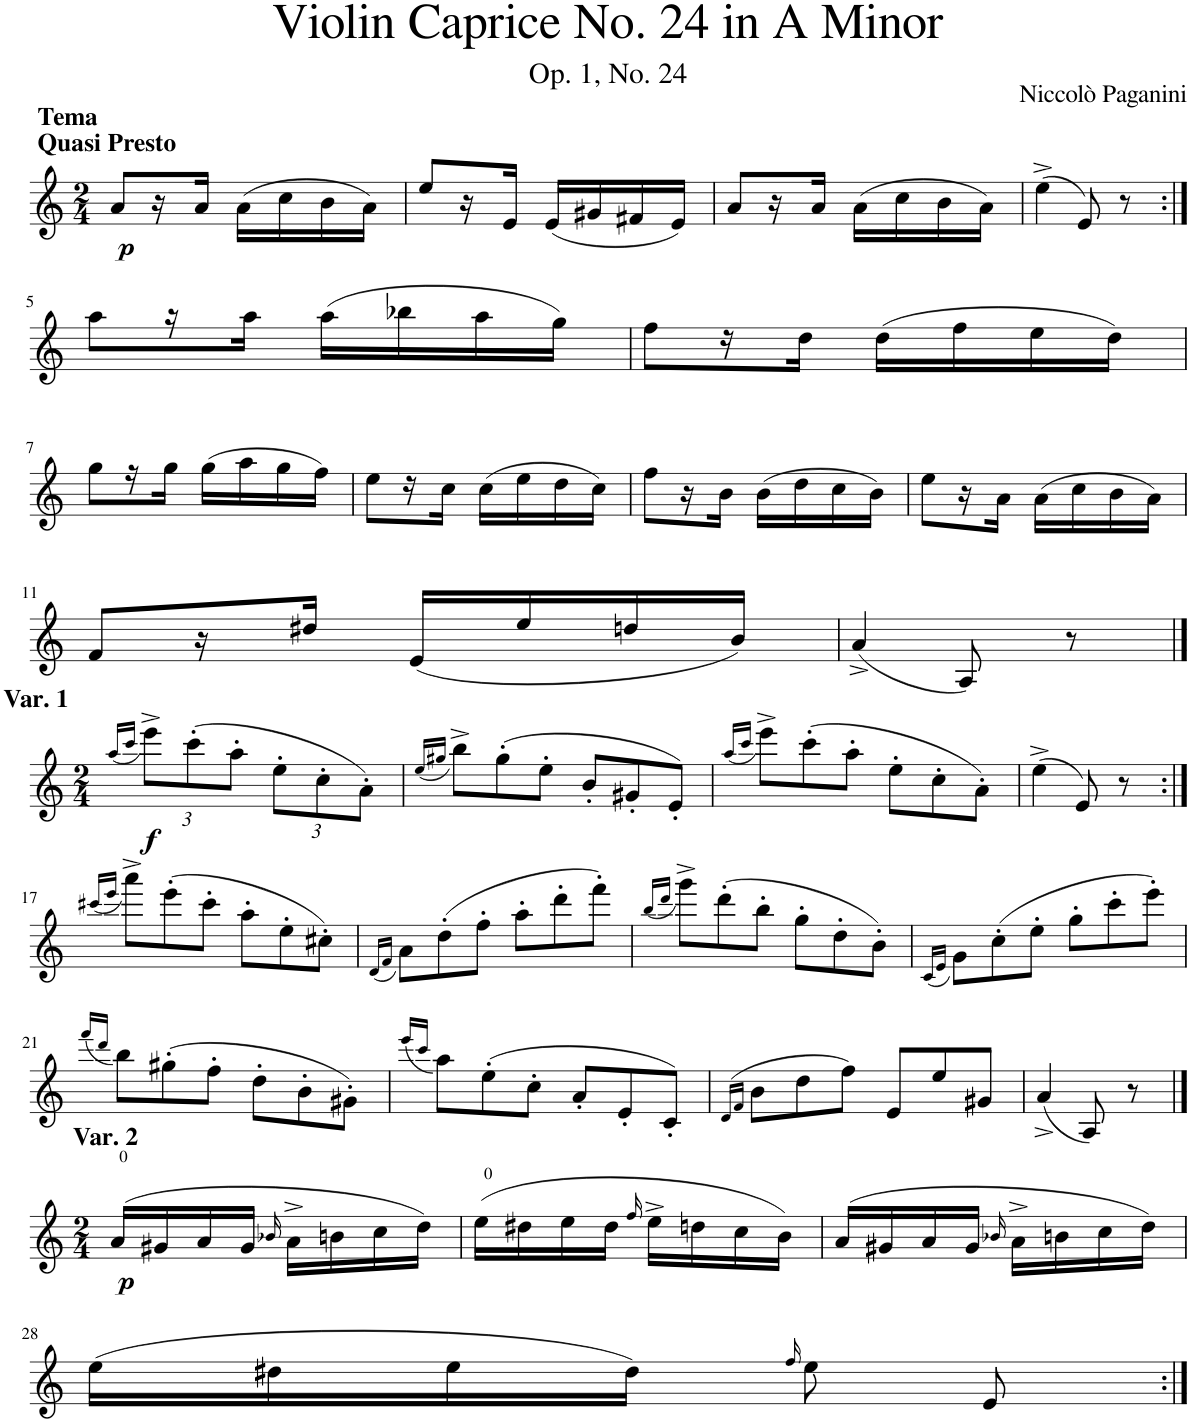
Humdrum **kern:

**kern	**dynam
*part1	*part1
*staff1	*staff1
*I"Violin	*
*I'Vln.	*
*clefG2	*
*k[]	*
*M2/4	*
=1	=1
!LO:TX:a:B:t=Quasi Presto	!
!LO:TX:a:B:t=Tema	!
!	!LO:DY:b
8a/L	p
16r	.
16a/JJ	.
(16a\LL	.
16cc\	.
16b\	.
16a\JJ)	.
=2	=2
8ee/L	.
16r	.
16e/JJ	.
(16e/LL	.
16g#X/	.
16f#X/	.
16e/JJ)	.
=3	=3
8a/L	.
16r	.
16a/JJ	.
(16a\LL	.
16cc\	.
16b\	.
16a\JJ)	.
=4	=4
(4ee^\	.
8e/)	.
8r	.
!!LO:LB:g=z
=5:|!	=5:|!
8aa\L	.
16r	.
16aa\JJ	.
(16aa\LL	.
16bb-X\	.
16aa\	.
16gg\JJ)	.
=6	=6
8ff\L	.
16r	.
16dd\JJ	.
(16dd\LL	.
16ff\	.
16ee\	.
16dd\JJ)	.
!!LO:LB:g=z
=7	=7
8gg\L	.
16r	.
16gg\JJ	.
(16gg\LL	.
16aa\	.
16gg\	.
16ff\JJ)	.
=8	=8
8ee\L	.
16r	.
16cc\JJ	.
(16cc\LL	.
16ee\	.
16dd\	.
16cc\JJ)	.
=9	=9
8ff\L	.
16r	.
16b\JJ	.
(16b\LL	.
16dd\	.
16cc\	.
16b\JJ)	.
=10	=10
8ee\L	.
16r	.
16a\JJ	.
(16a\LL	.
16cc\	.
16b\	.
16a\JJ)	.
!!LO:LB:g=z
=11	=11
8f/L	.
16r	.
16dd#X/JJ	.
(16e/LL	.
16ee/	.
16ddn/	.
16b/JJ)	.
=12	=12
(4a^/	.
8A/)	.
8r	.
!!LO:LB:g=z
==13	==13
*M2/4	*
(16qaa/LL	.
16qccc/JJ	.
*Xbrackettup	*
!LO:TX:a:B:t=Var. 1	!
!	!LO:DY:b
12eee^\L)	f
(12ccc'\	.
12aa'\J	.
12ee'\L	.
12cc'\	.
12a'\J)	.
=14	=14
(16qee/LL	.
16qgg#X/JJ	.
*Xtuplet	*
12bb^\L)	.
(12gg#'\	.
12ee'\J	.
12b'/L	.
12g#X'/	.
12e'/J)	.
=15	=15
(16qaa/LL	.
16qccc/JJ	.
12eee^\L)	.
(12ccc'\	.
12aa'\J	.
12ee'\L	.
12cc'\	.
12a'\J)	.
=16	=16
(4ee^\	.
8e/)	.
8r	.
!!LO:LB:g=z
=17:|!	=17:|!
(16qccc#X/LL	.
16qeee/JJ	.
12aaa^\L)	.
(12eee'\	.
12ccc#'\J	.
12aa'\L	.
12ee'\	.
12cc#X'\J)	.
=18	=18
(16qd/LL	.
16qf/JJ	.
12a\L)	.
(12dd'\	.
12ff'\J	.
12aa'\L	.
12ddd'\	.
12fff'\J)	.
=19	=19
(16qbb/LL	.
16qddd/JJ	.
12ggg^\L)	.
(12ddd'\	.
12bb'\J	.
12gg'\L	.
12dd'\	.
12b'\J)	.
=20	=20
(16qc/LL	.
16qe/JJ	.
12g\L)	.
(12cc'\	.
12ee'\J	.
12gg'\L	.
12ccc'\	.
12eee'\J)	.
!!LO:LB:g=z
=21	=21
(16qfff/LL	.
16qddd/JJ	.
12bb\L)	.
(12gg#X'\	.
12ff'\J	.
12dd'\L	.
12b'\	.
12g#X'\J)	.
=22	=22
(16qeee/LL	.
16qccc/JJ	.
12aa\L)	.
(12ee'\	.
12cc'\J	.
12a'/L	.
12e'/	.
12c'/J)	.
=23	=23
(16qd/LL	.
16qf/JJ	.
12b\L	.
12dd\	.
12ff\J)	.
12e/L	.
12ee/	.
12g#X/J	.
=24	=24
(4a^/	.
8A/)	.
8r	.
!!LO:LB:g=z
==25	==25
*M2/4	*
!LO:TX:a:B:t=Var. 2	!
!	!LO:DY:b
(16a/LL	p
16g#X/	.
16a/	.
16g#/JJ	.
16qb-X/	.
16a^\LL	.
16bn\	.
16cc\	.
16dd\JJ)	.
=26	=26
(16ee\LL	.
16dd#X\	.
16ee\	.
16dd#\JJ	.
16qff/	.
16ee^\LL	.
16ddn\	.
16cc\	.
16b\JJ)	.
=27	=27
(16a/LL	.
16g#X/	.
16a/	.
16g#/JJ	.
16qb-X/	.
16a^\LL	.
16bn\	.
16cc\	.
16dd\JJ)	.
!!LO:LB:g=z
=28	=28
(16ee\LL	.
16dd#X\	.
16ee\	.
16dd#\JJ)	.
16qff/	.
8ee\	.
8e/	.
=:|!	=:|!
*-	*-
